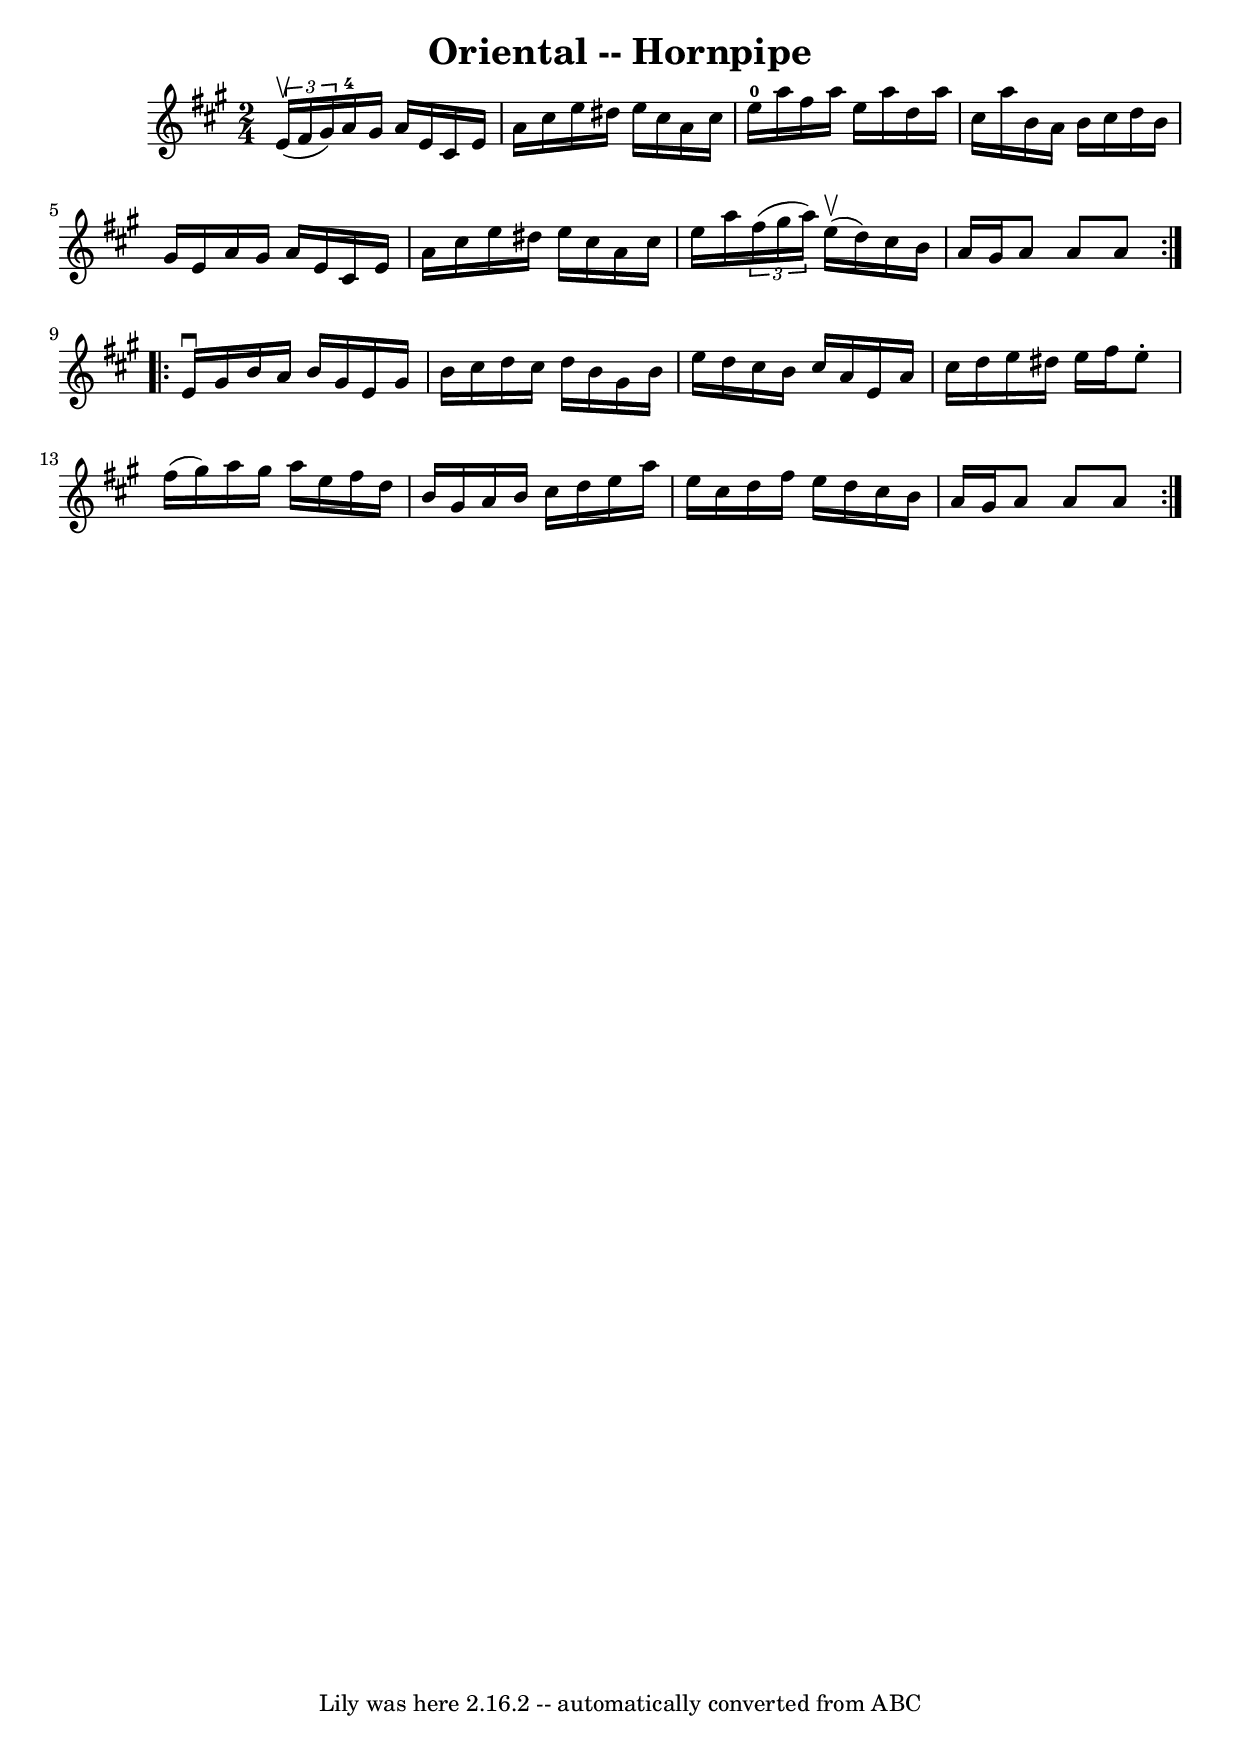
\version "2.16.2"
\include "Mammoth.ily"
\header {
  %% book = "Cole's 1000 Fiddle Tunes"
 crossRefNumber = "1"
 footnotes = ""
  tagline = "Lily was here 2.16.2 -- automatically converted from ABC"
  title = "Oriental -- Hornpipe"

}
voicedefault =  {



  \repeat volta 2 {

    \time 2/4 
    \key a \major
    \times 2/3 { e'16 (^\upbow fs'16 gs'16)  	       }   |
 a'16-4 gs'16 a'16 e'16 cs'16 e'16 a'16 cs''16   |
 e''16 ds''16 e''16 cs''16 a'16 cs''16 e''16-0 a''16   |
 fs''16 a''16 e''16 a''16 d''16 a''16 cs''16 a''16   |
 b'16 a'16 b'16 cs''16 d''16 b'16 gs'16 e'16   |
 a'16 gs'16 a'16 e'16 cs'16 e'16 a'16 cs''16   |
 e''16 ds''16 e''16 cs''16 a'16 cs''16 e''16 a''16   |
    \times 2/3 { fs''16 (
		 gs''16 a''16) 
	       } e''16 (^\upbow d''16) cs''16 b'16 a'16 gs'16   |
 a'8 a'8 a'8  
  }     
  \repeat volta 2 { e'16^\downbow gs'16   |
 b'16 a'16 b'16 gs'16 e'16 gs'16 b'16 cs''16   |
 d''16 cs''16 d''16 b'16 gs'16 b'16 e''16 d''16   |
 cs''16 b'16 cs''16 a'16 e'16 a'16 cs''16 d''16   |
 e''16 ds''16 e''16 fs''16 e''8-. fs''16 (gs''16)  |
 a''16 gs''16 a''16 e''16 fs''16 d''16 b'16 gs'16   |
 a'16 b'16 cs''16 d''16 e''16 a''16 e''16 cs''16   |
 d''16 fs''16 e''16 d''16 cs''16 b'16 a'16 gs'16   |
 a'8 a'8    
 a'8  
  }   

}

\score{
  <<

    \context Staff="default"
    {
      \voicedefault 
      
    }

  >>
  \layout {
    
  }
  \midi {
  }

}
